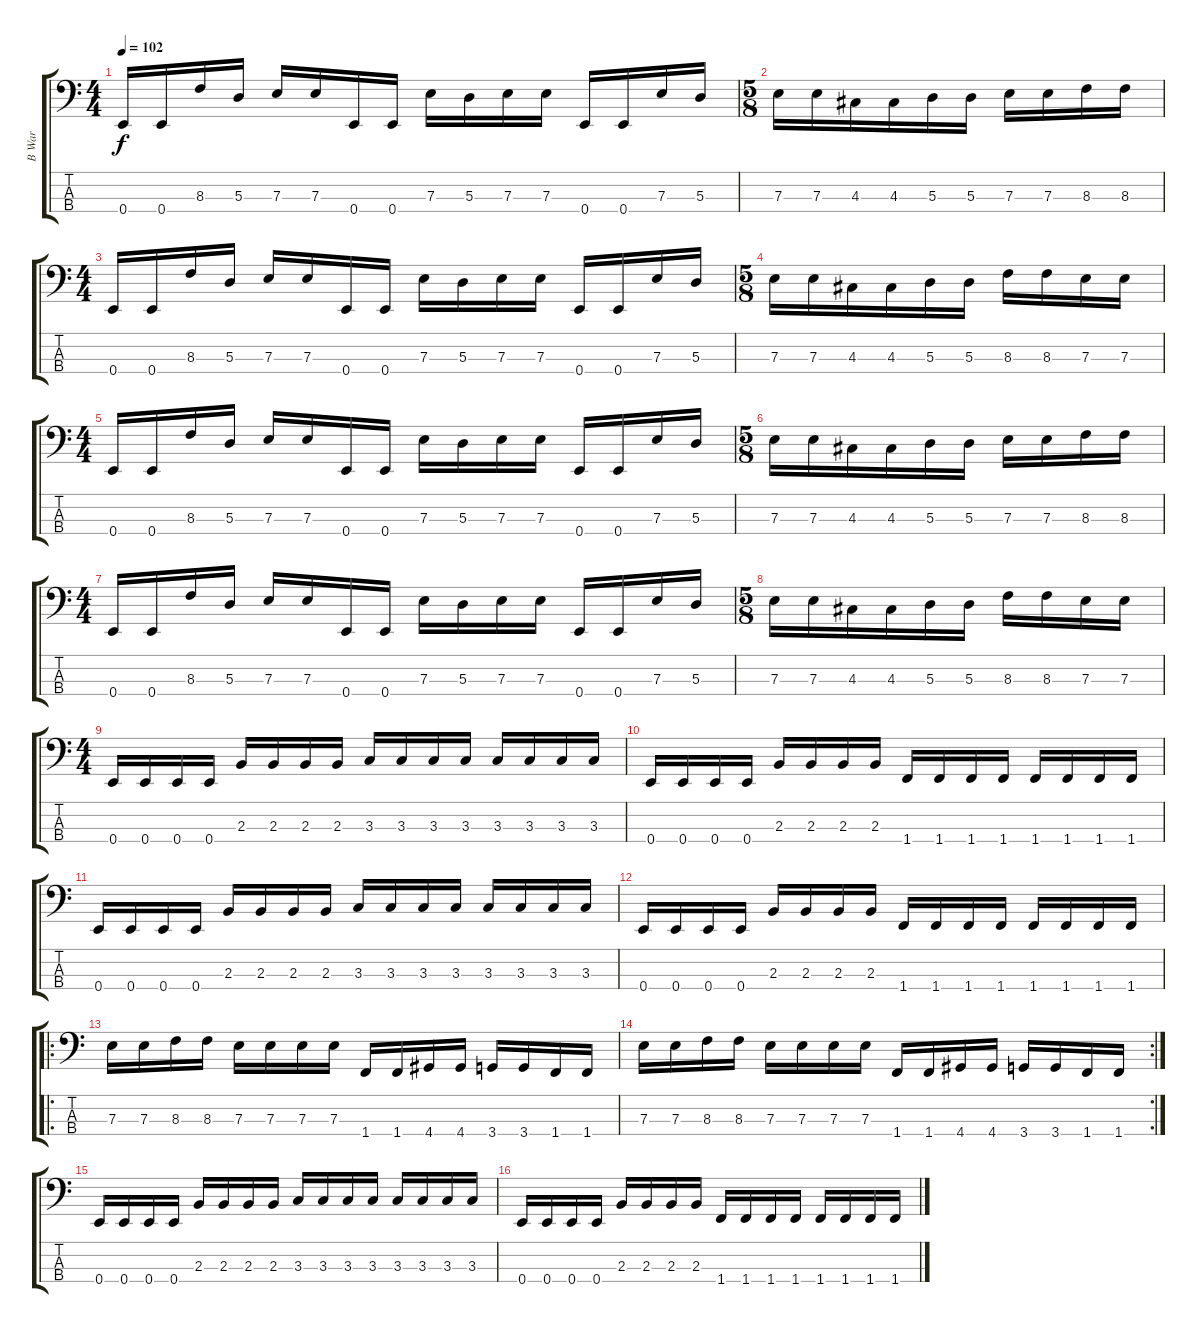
\track ("B War" "B War") {instrument electricbassfinger}
\staff {score tabs}
\tuning (G2 D2 A1 E1) {hide}
\ts (4 4)
\tempo 102
\clef f4
\ks c
0.4.16{dy f} 0.4.16 8.3.16 5.3.16 7.3.16 7.3.16 0.4.16 0.4.16 7.3.16 5.3.16 7.3.16 7.3.16 0.4.16 0.4.16 7.3.16 5.3.16 |
\ts (5 8)
7.3.16 7.3.16 4.3.16 4.3.16 5.3.16 5.3.16 7.3.16 7.3.16 8.3.16 8.3.16 |
\ts (4 4)
0.4.16 0.4.16 8.3.16 5.3.16 7.3.16 7.3.16 0.4.16 0.4.16 7.3.16 5.3.16 7.3.16 7.3.16 0.4.16 0.4.16 7.3.16 5.3.16 |
\ts (5 8)
7.3.16 7.3.16 4.3.16 4.3.16 5.3.16 5.3.16 8.3.16 8.3.16 7.3.16 7.3.16 |
\ts (4 4)
0.4.16 0.4.16 8.3.16 5.3.16 7.3.16 7.3.16 0.4.16 0.4.16 7.3.16 5.3.16 7.3.16 7.3.16 0.4.16 0.4.16 7.3.16 5.3.16 |
\ts (5 8)
7.3.16 7.3.16 4.3.16 4.3.16 5.3.16 5.3.16 7.3.16 7.3.16 8.3.16 8.3.16 |
\ts (4 4)
0.4.16 0.4.16 8.3.16 5.3.16 7.3.16 7.3.16 0.4.16 0.4.16 7.3.16 5.3.16 7.3.16 7.3.16 0.4.16 0.4.16 7.3.16 5.3.16 |
\ts (5 8)
7.3.16 7.3.16 4.3.16 4.3.16 5.3.16 5.3.16 8.3.16 8.3.16 7.3.16 7.3.16 |
\ts (4 4)
0.4.16 0.4.16 0.4.16 0.4.16 2.3.16 2.3.16 2.3.16 2.3.16 3.3.16 3.3.16 3.3.16 3.3.16 3.3.16 3.3.16 3.3.16 3.3.16 |
0.4.16 0.4.16 0.4.16 0.4.16 2.3.16 2.3.16 2.3.16 2.3.16 1.4.16 1.4.16 1.4.16 1.4.16 1.4.16 1.4.16 1.4.16 1.4.16 |
0.4.16 0.4.16 0.4.16 0.4.16 2.3.16 2.3.16 2.3.16 2.3.16 3.3.16 3.3.16 3.3.16 3.3.16 3.3.16 3.3.16 3.3.16 3.3.16 |
0.4.16 0.4.16 0.4.16 0.4.16 2.3.16 2.3.16 2.3.16 2.3.16 1.4.16 1.4.16 1.4.16 1.4.16 1.4.16 1.4.16 1.4.16 1.4.16 |
\ro
7.3.16 7.3.16 8.3.16 8.3.16 7.3.16 7.3.16 7.3.16 7.3.16 1.4.16 1.4.16 4.4.16 4.4.16 3.4.16 3.4.16 1.4.16 1.4.16 |
\rc 2
7.3.16 7.3.16 8.3.16 8.3.16 7.3.16 7.3.16 7.3.16 7.3.16 1.4.16 1.4.16 4.4.16 4.4.16 3.4.16 3.4.16 1.4.16 1.4.16 |
0.4.16 0.4.16 0.4.16 0.4.16 2.3.16 2.3.16 2.3.16 2.3.16 3.3.16 3.3.16 3.3.16 3.3.16 3.3.16 3.3.16 3.3.16 3.3.16 |
0.4.16 0.4.16 0.4.16 0.4.16 2.3.16 2.3.16 2.3.16 2.3.16 1.4.16 1.4.16 1.4.16 1.4.16 1.4.16 1.4.16 1.4.16 1.4.16
